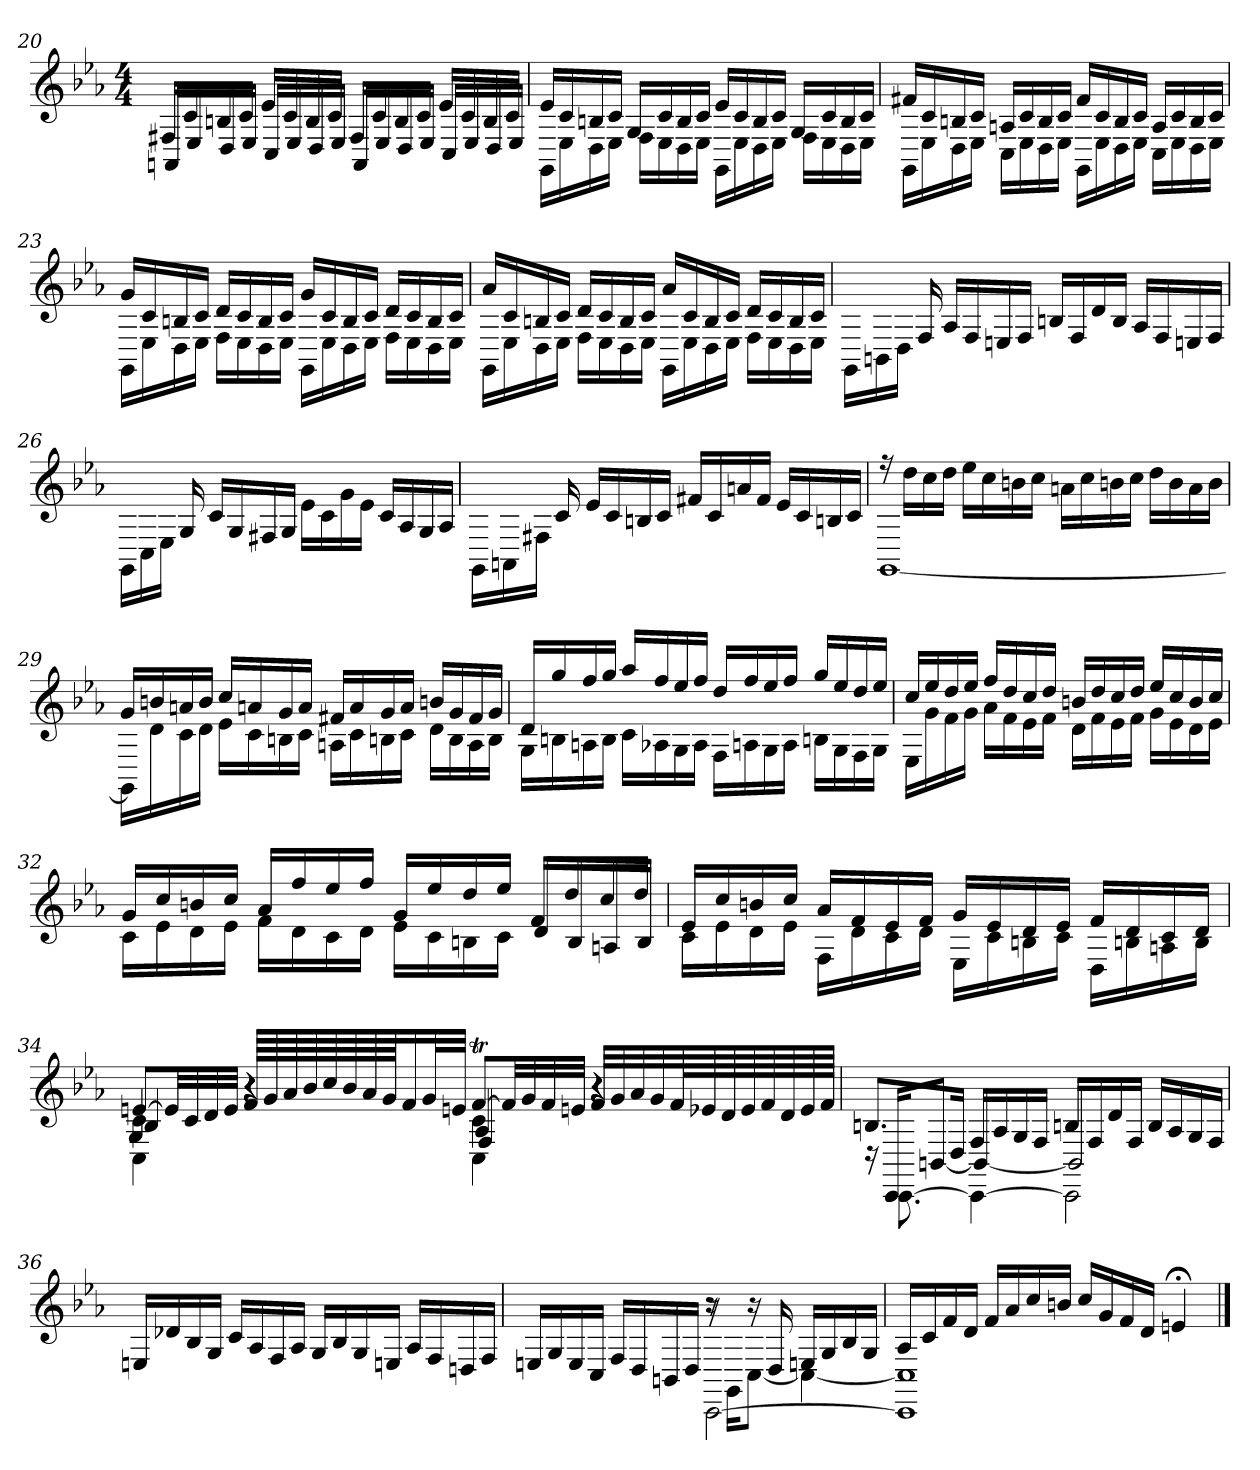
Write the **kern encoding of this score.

**kern
*part1
*staff1
*k[b-e-a-]
*c:
*M4/4
=20
*^
16F#X/LL	16AAn/LL
16c/	16E-/
16Bn/	16D/
16c/JJ	16E-/JJ
16e-/LL	16C/LL
16c/	16E-/
16B/	16D/
16c/JJ	16E-/JJ
16F#/LL	16AA/LL
16c/	16E-/
16B/	16D/
16c/JJ	16E-/JJ
16e-/LL	16C/LL
16c/	16E-/
16B/	16D/
16c/JJ	16E-/JJ
=21	=21
16e-/LL	16GG\LL
16c/	16E-\
16Bn/	16D\
16c/JJ	16E-\JJ
16G/LL	16F\LL
16c/	16E-\
16B/	16D\
16c/JJ	16E-\JJ
16e-/LL	16GG\LL
16c/	16E-\
16B/	16D\
16c/JJ	16E-\JJ
16G/LL	16F\LL
16c/	16E-\
16B/	16D\
16c/JJ	16E-\JJ
=22	=22
16f#X/LL	16GG\LL
16c/	16E-\
16Bn/	16D\
16c/JJ	16E-\JJ
16An/LL	16C\LL
16c/	16E-\
16B/	16D\
16c/JJ	16E-\JJ
16f#/LL	16GG\LL
16c/	16E-\
16B/	16D\
16c/JJ	16E-\JJ
16A/LL	16C\LL
16c/	16E-\
16B/	16D\
16c/JJ	16E-\JJ
=23	=23
16g/LL	16GG\LL
16c/	16E-\
16Bn/	16D\
16c/JJ	16E-\JJ
16d/LL	16F\LL
16c/	16E-\
16B/	16D\
16c/JJ	16E-\JJ
16g/LL	16GG\LL
16c/	16E-\
16B/	16D\
16c/JJ	16E-\JJ
16d/LL	16F\LL
16c/	16E-\
16B/	16D\
16c/JJ	16E-\JJ
=24	=24
16a-/LL	16GG\LL
16c/	16E-\
16Bn/	16D\
16c/JJ	16E-\JJ
16d/LL	16F\LL
16c/	16E-\
16B/	16D\
16c/JJ	16E-\JJ
16a-/LL	16GG\LL
16c/	16E-\
16B/	16D\
16c/JJ	16E-\JJ
16d/LL	16F\LL
16c/	16E-\
16B/	16D\
16c/JJ	16E-\JJ
*v	*v
=25
16GG\LL
16BBn\
16D\JJ
16F/
16A-/LL
16F/
16En/
16F/JJ
16Bn/LL
16F/
16d/
16B/JJ
16A-/LL
16F/
16En/
16F/JJ
=26
16GG\LL
16C\
16E-\JJ
16G/
16c/LL
16G/
16F#X/
16G/JJ
16e-\LL
16c\
16g\
16e-\JJ
16c/LL
16A-/
16G/
16A-/JJ
=27
16GG\LL
16AAn\
16F#X\JJ
16c/
16e-/LL
16c/
16Bn/
16c/JJ
16f#X/LL
16c/
16an/
16f#/JJ
16e-/LL
16c/
16Bn/
16c/JJ
=28
*^
16r	[1GG/
16dd\LL	.
16cc\	.
16dd\JJ	.
16ee-\LL	.
16cc\	.
16bn\	.
16cc\JJ	.
16an\LL	.
16cc\	.
16bn\	.
16cc\JJ	.
16dd\LL	.
16b\	.
16a\	.
16b\JJ	.
=29	=29
16g/LL	16GG\LL]
16bn/	16d\
16an/	16c\
16b/JJ	16d\JJ
16cc/LL	16e-\LL
16an/	16c\
16g/	16Bn\
16a/JJ	16c\JJ
16f#X/LL	16An\LL
16a/	16c\
16g/	16Bn\
16a/JJ	16c\JJ
16bn/LL	16d\LL
16g/	16B\
16f#/	16A\
16g/JJ	16B\JJ
=30	=30
16d/LL	16G\LL
16gg/	16Bn\
16ff/	16An\
16gg/JJ	16B\JJ
16aa-/LL	16c\LL
16ff/	16A-X\
16ee-/	16G\
16ff/JJ	16A-\JJ
16dd/LL	16F\LL
16ff/	16An\
16ee-/	16G\
16ff/JJ	16A\JJ
16gg/LL	16Bn\LL
16ee-/	16G\
16dd/	16F\
16ee-/JJ	16G\JJ
=31	=31
16cc/LL	16E-/LL
16ee-/	16g\
16dd/	16f\
16ee-/JJ	16g\JJ
16ff/LL	16a-\LL
16dd/	16f\
16cc/	16e-\
16dd/JJ	16f\JJ
16bn/LL	16d\LL
16dd/	16f\
16cc/	16e-\
16dd/JJ	16f\JJ
16ee-/LL	16g\LL
16cc/	16e-\
16b/	16d\
16cc/JJ	16e-\JJ
=32	=32
16g/LL	16c\LL
16cc/	16e-\
16bn/	16d\
16cc/JJ	16e-\JJ
16a-/LL	16f\LL
16ff/	16d\
16ee-/	16c\
16ff/JJ	16d\JJ
16g/LL	16e-\LL
16ee-/	16c\
16dd/	16Bn\
16ee-/JJ	16c\JJ
16f/LL	16d\LL
16dd/	16B/
16cc/	16An/
16dd/JJ	16B/JJ
=33	=33
16e-/LL	16c\LL
16cc/	16e-\
16bn/	16d\
16cc/JJ	16e-\JJ
16a-/LL	16F\LL
16f/	16d\
16e-/	16c\
16f/JJ	16d\JJ
16g/LL	16E-\LL
16e-/	16c\
16d/	16Bn\
16e-/JJ	16c\JJ
16f/LL	16D\LL
16d/	16Bn\
16c/	16An\
16d/JJ	16B\JJ
=34	=34
*^	*^
*	*	*^	*
[8en/L	4c\	4B-/	4G/	4C\
32e/LL]	.	.	.	.
32c/	.	.	.	.
32d/	.	.	.	.
32e/JJJ	.	.	.	.
64f/LLLL	4ryy	4ryy	4r	4r
64g/	.	.	.	.
64a-/	.	.	.	.
64b-/	.	.	.	.
64cc/	.	.	.	.
64b-/	.	.	.	.
64a-/	.	.	.	.
64g/JJ	.	.	.	.
16f/	.	.	.	.
32g/L	.	.	.	.
32en/JJJ	.	.	.	.
[8fT/L	4c\	4A-/	4F/	4C\
32f/LL]	.	.	.	.
32g/	.	.	.	.
32f/	.	.	.	.
32en/JJJ	.	.	.	.
32f/LLL	4ryy	4ryy	4r	4r
32g/	.	.	.	.
32a-/	.	.	.	.
32g/	.	.	.	.
64f/L	.	.	.	.
64e-X/	.	.	.	.
64d/	.	.	.	.
64e-/	.	.	.	.
64f/	.	.	.	.
64d/	.	.	.	.
64e-/	.	.	.	.
64f/JJJJ	.	.	.	.
*	*	*v	*v	*v
=35	=35	=35
8.Bn/L	16ryy	16r
.	16CC/KL	[8.CC\
.	[8BBn/J	.
16D/Jk	.	.
16F/LL	4BBn/_	4CC\_
16A-/	.	.
16G/	.	.
16F/JJ	.	.
16Bn/LL	2BB/]	2CC\]
16F/	.	.
16d/	.	.
16F/JJ	.	.
16B/LL	.	.
16A-/	.	.
16G/	.	.
16F/JJ	.	.
*v	*v	*v
=36
16En/LL
16d-X/
16B-/
16G/JJ
16c/LL
16A-/
16F/
16A-/JJ
16G/LL
16B-/
16G/
16En/JJ
16A-/LL
16F/
16Dn/
16F/JJ
=37
*^
*	*^
16En/LL	2ryy	2ryy
16G/	.	.
16E/	.	.
16C/JJ	.	.
16F/LL	.	.
16D/	.	.
16BBn/	.	.
16D/JJ	.	.
8r	16r	[2CC\
.	16GG\KL	.
16r	[8C\J	.
16D/	.	.
16En/LL	4C\_	.
16G/	.	.
16B-/	.	.
16G/JJ	.	.
=38	=38	=38
16A-/LL	1C\]	1CC\]
16c/	.	.
16f/	.	.
16d/JJ	.	.
16f/LL	.	.
16a-/	.	.
16cc/	.	.
16bn/JJ	.	.
16cc/LL	.	.
16g/	.	.
16f/	.	.
16d/JJ	.	.
4en;</	.	.
*v	*v	*v
==
*-
